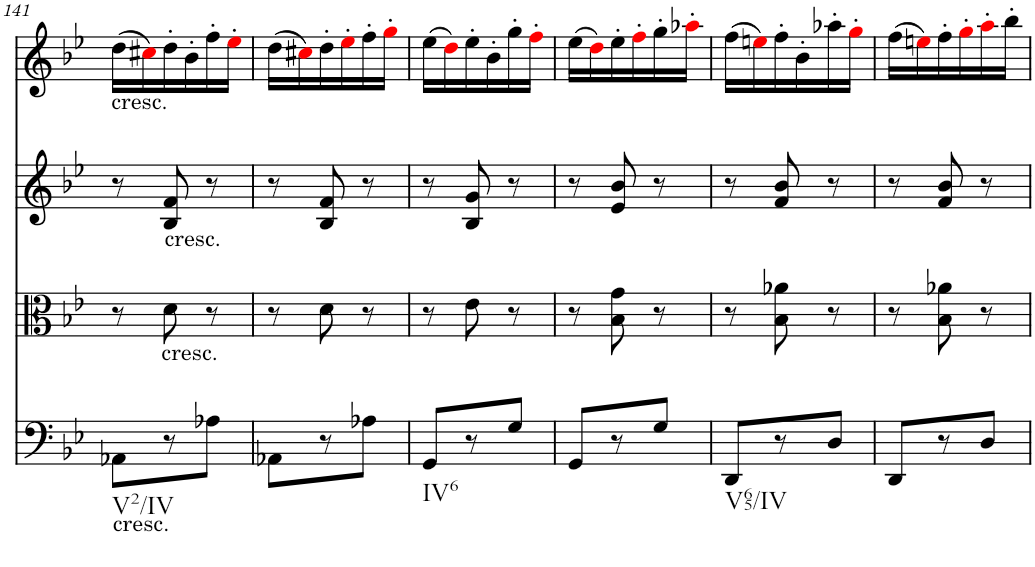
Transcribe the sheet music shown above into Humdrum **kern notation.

**kern	**kern	**kern	**kern
*part4	*part3	*part2	*part1
*staff4	*staff3	*staff2	*staff1
*I"Violoncello	*I"Viola	*I"Violin II	*I"Violin I
*I'Vc	*I'Vla	*I'Vln	*I'Vln
!!LO:PB:g=z
*clefF4	*clefC3	*clefG2	*clefG2
*k[b-e-]	*k[b-e-]	*k[b-e-]	*k[b-e-]
*M3/8	*M3/8	*M3/8	*M3/8
=141	=141	=141	=141
!	!	!	!LO:TX:b:t=cresc.
!LO:TX:b:t=cresc.	!	!	!
!LO:TX:b:t=V2/IV	!	!	!
8AA-X\L	8r	8r	(16dd\LL
.	.	.	16cc#Xi\)
!	!	!LO:TX:b:t=cresc.	!
!	!LO:TX:b:t=cresc.	!	!
8r	8d\	8B-/ 8f/	16dd'\
.	.	.	16b-'\
8A-X\J	8r	8r	16ff'\
.	.	.	16ee-'i\JJ
=142	=142	=142	=142
8AA-X\L	8r	8r	(16dd\LL
.	.	.	16cc#Xi\)
8r	8d\	8B-/ 8f/	16dd'\
.	.	.	16ee-'i\
8A-X\J	8r	8r	16ff'\
.	.	.	16gg'i\JJ
=143	=143	=143	=143
!LO:TX:b:t=IV6	!	!	!
8GG/L	8r	8r	(16ee-\LL
.	.	.	16ddi\)
8r	8e-\	8B-/ 8g/	16ee-'\
.	.	.	16b-'\
8G/J	8r	8r	16gg'\
.	.	.	16ff'i\JJ
=144	=144	=144	=144
8GG/L	8r	8r	(16ee-\LL
.	.	.	16ddi\)
8r	8B-\ 8g\	8e-/ 8b-/	16ee-'\
.	.	.	16ff'i\
8G/J	8r	8r	16gg'\
.	.	.	16aa-X'i\JJ
=145	=145	=145	=145
!LO:TX:b:t=V65/IV	!	!	!
8DD/L	8r	8r	(16ff\LL
.	.	.	16eeni\)
8r	8B-\ 8a-X\	8f/ 8b-/	16ff'\
.	.	.	16b-'\
8D/J	8r	8r	16aa-X'\
.	.	.	16gg'i\JJ
=146	=146	=146	=146
8DD/L	8r	8r	(16ff\LL
.	.	.	16eeni\)
8r	8B-\ 8a-X\	8f/ 8b-/	16ff'\
.	.	.	16gg'i\
8D/J	8r	8r	16aa'i\
.	.	.	16bb-'\JJ
=	=	=	=
*-	*-	*-	*-
